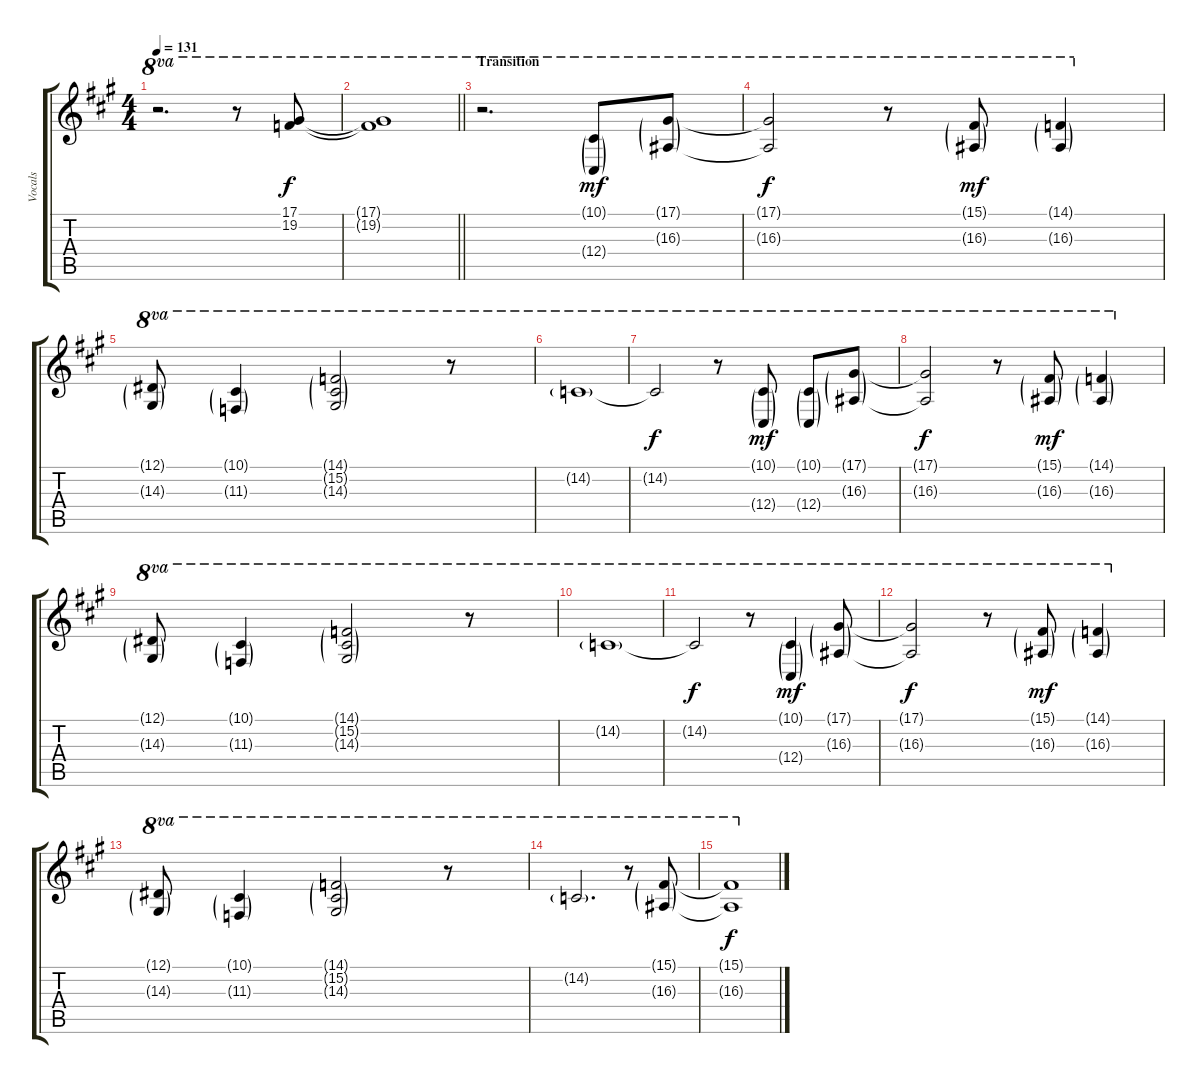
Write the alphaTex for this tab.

\track ("Vocals" "Vocals") {instrument vibraphone}
\staff {score tabs}
\tuning (Eb4 Bb3 Gb3 Db3 Ab2 Eb2) {hide}
\ts (4 4)
\tempo 131
\clef g2
\ks a
r.2{d ot 8va dy ff} r.8{ot 8va} (17.1 19.2).8{ot 8va dy f} |
\barLineRight lightlight
(17.1{t} 19.2{t}).1{ot 8va} |
\section ("" "Transition")
r.2{d ot 8va} (10.1{g} 12.4{g}).8{ot 8va dy mf} (17.1{g} 16.3{g}).8{ot 8va} |
(17.1{t} 16.3{t}).2{ot 8va dy f} r.8{ot 8va} (15.1{g} 16.3{g}).8{ot 8va dy mf} (14.1{g} 16.3{g}).4{ot 8va} |
(12.1{g} 14.3{g}).8{ot 8va} (10.1{g} 11.3{g}).4{ot 8va} (14.1{g} 15.2{g} 14.3{g}).2{ot 8va} r.8{ot 8va} |
14.2{g}.1{ot 8va} |
14.2{t}.2{ot 8va dy f} r.8{ot 8va} (10.1{g} 12.4{g}).8{ot 8va dy mf} (10.1{g} 12.4{g}).8{ot 8va} (17.1{g} 16.3{g}).8{ot 8va} |
(17.1{t} 16.3{t}).2{ot 8va dy f} r.8{ot 8va} (15.1{g} 16.3{g}).8{ot 8va dy mf} (14.1{g} 16.3{g}).4{ot 8va} |
(12.1{g} 14.3{g}).8{ot 8va} (10.1{g} 11.3{g}).4{ot 8va} (14.1{g} 15.2{g} 14.3{g}).2{ot 8va} r.8{ot 8va} |
14.2{g}.1{ot 8va} |
14.2{t}.2{ot 8va dy f} r.8{ot 8va} (10.1{g} 12.4{g}).4{ot 8va dy mf} (17.1{g} 16.3{g}).8{ot 8va} |
(17.1{t} 16.3{t}).2{ot 8va dy f} r.8{ot 8va} (15.1{g} 16.3{g}).8{ot 8va dy mf} (14.1{g} 16.3{g}).4{ot 8va} |
(12.1{g} 14.3{g}).8{ot 8va} (10.1{g} 11.3{g}).4{ot 8va} (14.1{g} 15.2{g} 14.3{g}).2{ot 8va} r.8{ot 8va} |
14.2{g}.2{d ot 8va} r.8{ot 8va} (15.1{g} 16.3{g}).8{ot 8va} |
(15.1{t} 16.3{t}).1{ot 8va dy f}
